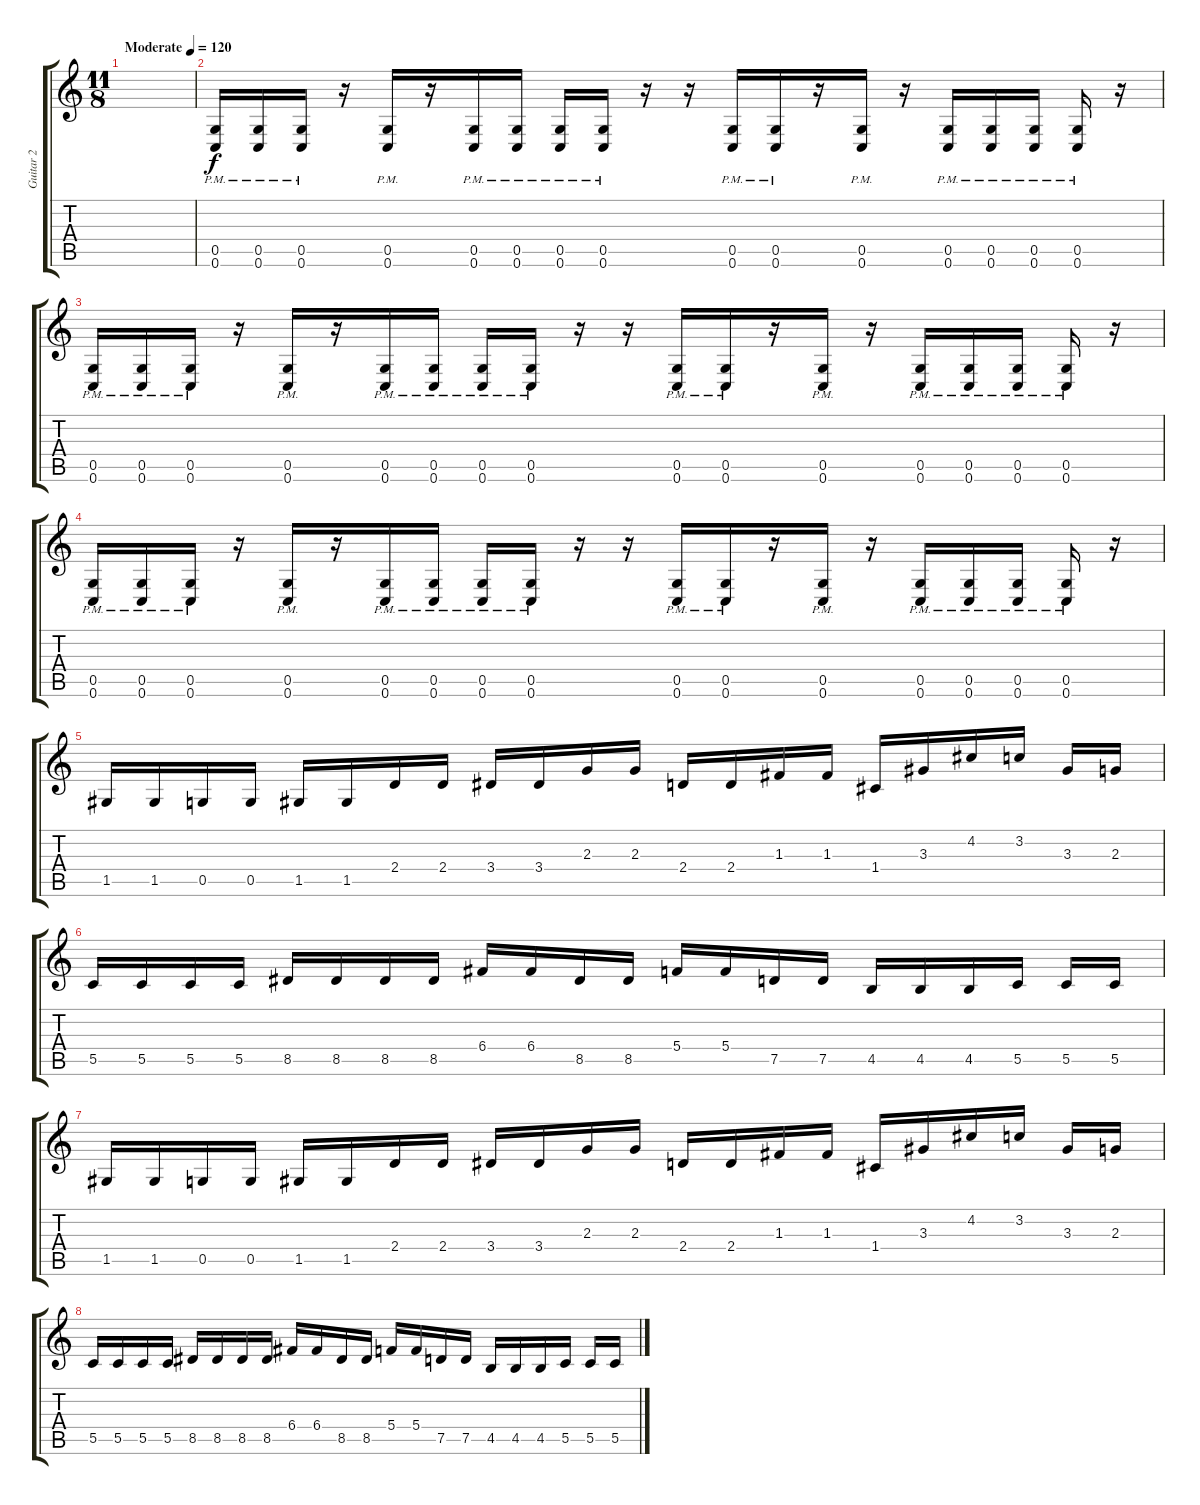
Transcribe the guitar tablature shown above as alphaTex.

\track ("Guitar 2" "Guitar 2") {instrument distortionguitar}
\staff {score tabs}
\tuning (D4 A3 F3 C3 G2 C2) {hide}
\ts (11 8)
\tempo (120 "Moderate")
\clef g2
\ks c
|
(0.5{pm} 0.6{pm}).16 (0.5{pm} 0.6{pm}).16 (0.5{pm} 0.6{pm}).16 r.16 (0.5{pm} 0.6{pm}).16 r.16 (0.5{pm} 0.6{pm}).16 (0.5{pm} 0.6{pm}).16 (0.5{pm} 0.6{pm}).16 (0.5{pm} 0.6{pm}).16 r.16 r.16 (0.5{pm} 0.6{pm}).16 (0.5{pm} 0.6{pm}).16 r.16 (0.5{pm} 0.6{pm}).16 r.16 (0.5{pm} 0.6{pm}).16 (0.5{pm} 0.6{pm}).16 (0.5{pm} 0.6{pm}).16 (0.5{pm} 0.6{pm}).16 r.16 |
(0.5{pm} 0.6{pm}).16 (0.5{pm} 0.6{pm}).16 (0.5{pm} 0.6{pm}).16 r.16 (0.5{pm} 0.6{pm}).16 r.16 (0.5{pm} 0.6{pm}).16 (0.5{pm} 0.6{pm}).16 (0.5{pm} 0.6{pm}).16 (0.5{pm} 0.6{pm}).16 r.16 r.16 (0.5{pm} 0.6{pm}).16 (0.5{pm} 0.6{pm}).16 r.16 (0.5{pm} 0.6{pm}).16 r.16 (0.5{pm} 0.6{pm}).16 (0.5{pm} 0.6{pm}).16 (0.5{pm} 0.6{pm}).16 (0.5{pm} 0.6{pm}).16 r.16 |
(0.5{pm} 0.6{pm}).16 (0.5{pm} 0.6{pm}).16 (0.5{pm} 0.6{pm}).16 r.16 (0.5{pm} 0.6{pm}).16 r.16 (0.5{pm} 0.6{pm}).16 (0.5{pm} 0.6{pm}).16 (0.5{pm} 0.6{pm}).16 (0.5{pm} 0.6{pm}).16 r.16 r.16 (0.5{pm} 0.6{pm}).16 (0.5{pm} 0.6{pm}).16 r.16 (0.5{pm} 0.6{pm}).16 r.16 (0.5{pm} 0.6{pm}).16 (0.5{pm} 0.6{pm}).16 (0.5{pm} 0.6{pm}).16 (0.5{pm} 0.6{pm}).16 r.16 |
1.5.16 1.5.16 0.5.16 0.5.16 1.5.16 1.5.16 2.4.16 2.4.16 3.4.16 3.4.16 2.3.16 2.3.16 2.4.16 2.4.16 1.3.16 1.3.16 1.4.16 3.3.16 4.2.16 3.2.16 3.3.16 2.3.16 |
5.5.16 5.5.16 5.5.16 5.5.16 8.5.16 8.5.16 8.5.16 8.5.16 6.4.16 6.4.16 8.5.16 8.5.16 5.4.16 5.4.16 7.5.16 7.5.16 4.5.16 4.5.16 4.5.16 5.5.16 5.5.16 5.5.16 |
1.5.16 1.5.16 0.5.16 0.5.16 1.5.16 1.5.16 2.4.16 2.4.16 3.4.16 3.4.16 2.3.16 2.3.16 2.4.16 2.4.16 1.3.16 1.3.16 1.4.16 3.3.16 4.2.16 3.2.16 3.3.16 2.3.16 |
5.5.16 5.5.16 5.5.16 5.5.16 8.5.16 8.5.16 8.5.16 8.5.16 6.4.16 6.4.16 8.5.16 8.5.16 5.4.16 5.4.16 7.5.16 7.5.16 4.5.16 4.5.16 4.5.16 5.5.16 5.5.16 5.5.16
